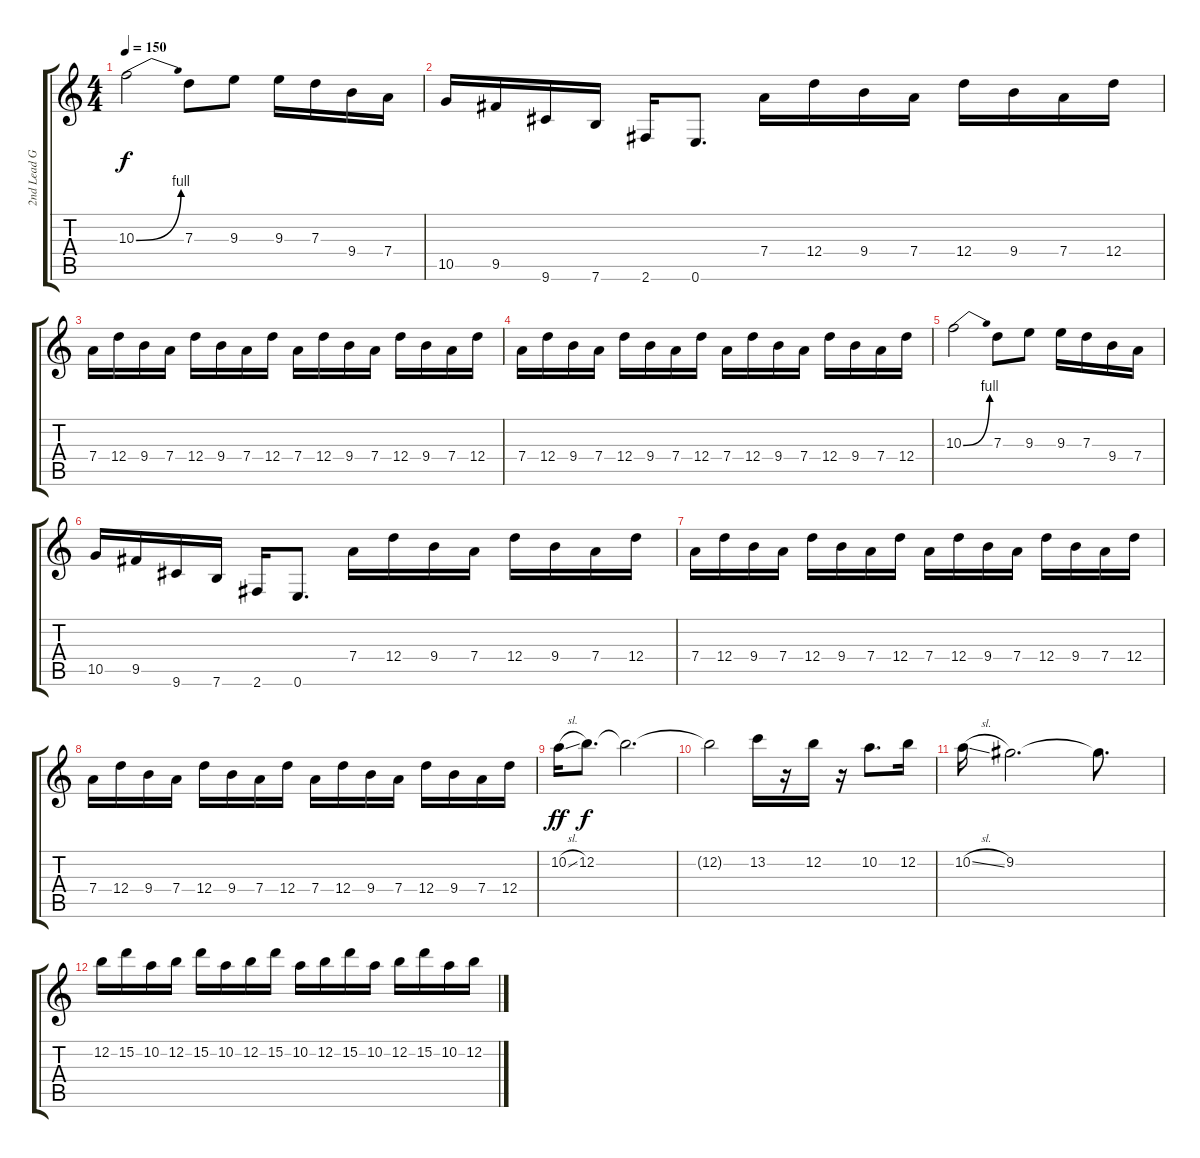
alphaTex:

\track ("2nd Lead Guitar" "2nd Lead G") {instrument distortionguitar}
\staff {score tabs}
\tuning (E4 B3 G3 D3 A2 E2) {hide}
\ts (4 4)
\tempo 150
\clef g2
\ks c
10.3{be (bend 0 0 60 4)}.2{dy f} 7.3.8 9.3.8 9.3.16 7.3.16 9.4.16 7.4.16 |
10.5.16 9.5.16 9.6.16 7.6.16 2.6.16 0.6.8{d} 7.4.16 12.4.16 9.4.16 7.4.16 12.4.16 9.4.16 7.4.16 12.4.16 |
7.4.16 12.4.16 9.4.16 7.4.16 12.4.16 9.4.16 7.4.16 12.4.16 7.4.16 12.4.16 9.4.16 7.4.16 12.4.16 9.4.16 7.4.16 12.4.16 |
7.4.16 12.4.16 9.4.16 7.4.16 12.4.16 9.4.16 7.4.16 12.4.16 7.4.16 12.4.16 9.4.16 7.4.16 12.4.16 9.4.16 7.4.16 12.4.16 |
10.3{be (bend 0 0 60 4)}.2 7.3.8 9.3.8 9.3.16 7.3.16 9.4.16 7.4.16 |
10.5.16 9.5.16 9.6.16 7.6.16 2.6.16 0.6.8{d} 7.4.16 12.4.16 9.4.16 7.4.16 12.4.16 9.4.16 7.4.16 12.4.16 |
7.4.16 12.4.16 9.4.16 7.4.16 12.4.16 9.4.16 7.4.16 12.4.16 7.4.16 12.4.16 9.4.16 7.4.16 12.4.16 9.4.16 7.4.16 12.4.16 |
7.4.16 12.4.16 9.4.16 7.4.16 12.4.16 9.4.16 7.4.16 12.4.16 7.4.16 12.4.16 9.4.16 7.4.16 12.4.16 9.4.16 7.4.16 12.4.16 |
10.2{sl}.16{dy ff} 12.2.8{d dy f} 12.2{t}.2{d} |
12.2{t}.2 13.2.16 r.16 12.2.16 r.16 10.2.8{d} 12.2.16 |
10.2{sl}.16 9.2.2{d} 9.2{t}.8{d} |
12.2.16 15.2.16 10.2.16 12.2.16 15.2.16 10.2.16 12.2.16 15.2.16 10.2.16 12.2.16 15.2.16 10.2.16 12.2.16 15.2.16 10.2.16 12.2.16
